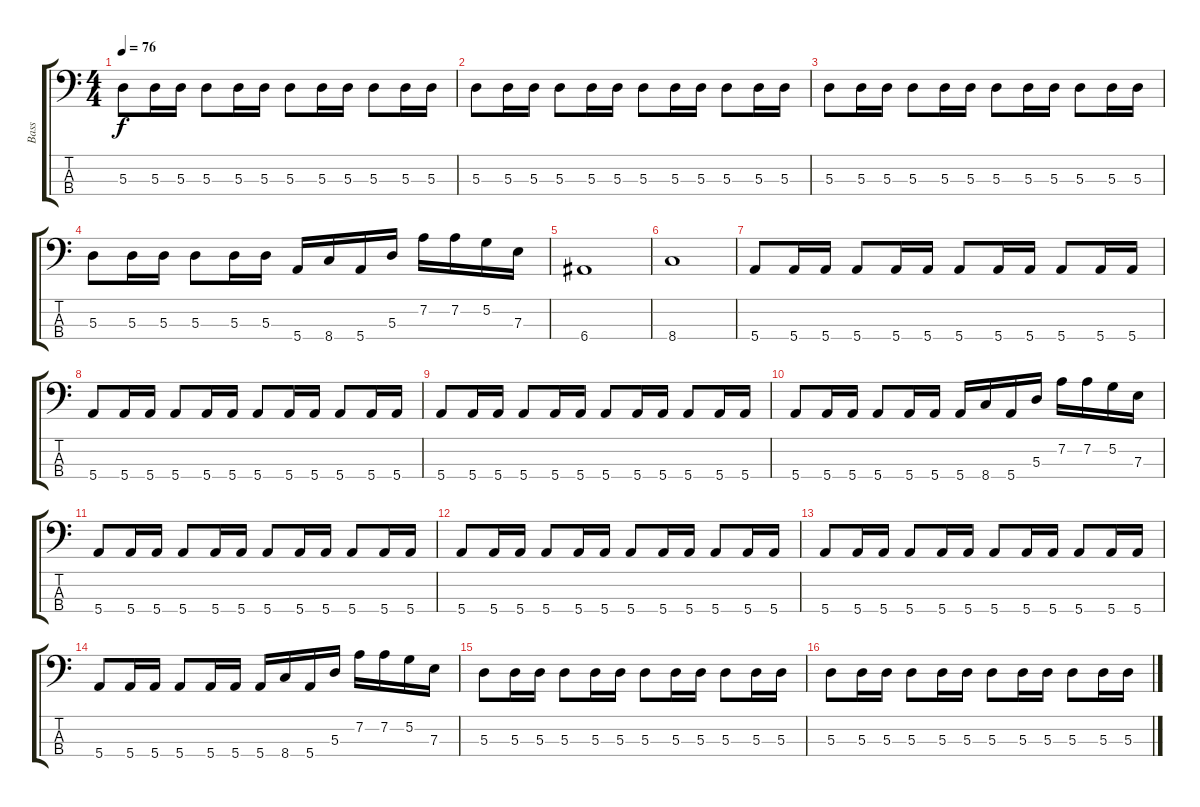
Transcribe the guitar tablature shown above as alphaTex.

\track ("Bass" "Bass") {instrument electricbassfinger}
\staff {score tabs}
\tuning (G2 D2 A1 E1) {hide}
\ts (4 4)
\tempo 76
\clef f4
\ks c
5.3.8{dy f} 5.3.16 5.3.16 5.3.8 5.3.16 5.3.16 5.3.8 5.3.16 5.3.16 5.3.8 5.3.16 5.3.16 |
5.3.8 5.3.16 5.3.16 5.3.8 5.3.16 5.3.16 5.3.8 5.3.16 5.3.16 5.3.8 5.3.16 5.3.16 |
5.3.8 5.3.16 5.3.16 5.3.8 5.3.16 5.3.16 5.3.8 5.3.16 5.3.16 5.3.8 5.3.16 5.3.16 |
5.3.8 5.3.16 5.3.16 5.3.8 5.3.16 5.3.16 5.4.16 8.4.16 5.4.16 5.3.16 7.2.16 7.2.16 5.2.16 7.3.16 |
6.4.1 |
8.4.1 |
5.4.8 5.4.16 5.4.16 5.4.8 5.4.16 5.4.16 5.4.8 5.4.16 5.4.16 5.4.8 5.4.16 5.4.16 |
5.4.8 5.4.16 5.4.16 5.4.8 5.4.16 5.4.16 5.4.8 5.4.16 5.4.16 5.4.8 5.4.16 5.4.16 |
5.4.8 5.4.16 5.4.16 5.4.8 5.4.16 5.4.16 5.4.8 5.4.16 5.4.16 5.4.8 5.4.16 5.4.16 |
5.4.8 5.4.16 5.4.16 5.4.8 5.4.16 5.4.16 5.4.16 8.4.16 5.4.16 5.3.16 7.2.16 7.2.16 5.2.16 7.3.16 |
5.4.8 5.4.16 5.4.16 5.4.8 5.4.16 5.4.16 5.4.8 5.4.16 5.4.16 5.4.8 5.4.16 5.4.16 |
5.4.8 5.4.16 5.4.16 5.4.8 5.4.16 5.4.16 5.4.8 5.4.16 5.4.16 5.4.8 5.4.16 5.4.16 |
5.4.8 5.4.16 5.4.16 5.4.8 5.4.16 5.4.16 5.4.8 5.4.16 5.4.16 5.4.8 5.4.16 5.4.16 |
5.4.8 5.4.16 5.4.16 5.4.8 5.4.16 5.4.16 5.4.16 8.4.16 5.4.16 5.3.16 7.2.16 7.2.16 5.2.16 7.3.16 |
5.3.8 5.3.16 5.3.16 5.3.8 5.3.16 5.3.16 5.3.8 5.3.16 5.3.16 5.3.8 5.3.16 5.3.16 |
5.3.8 5.3.16 5.3.16 5.3.8 5.3.16 5.3.16 5.3.8 5.3.16 5.3.16 5.3.8 5.3.16 5.3.16
